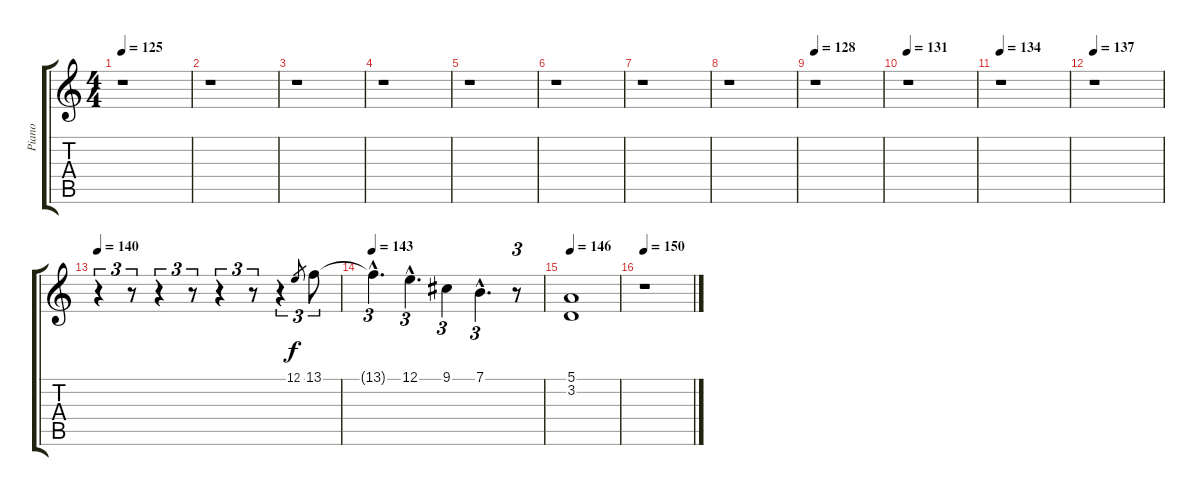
\track ("Piano" "Piano") {instrument acousticgrandpiano}
\staff {score tabs}
\tuning (E4 B3 G3 D3 A2 E2) {hide}
\ts (4 4)
\tempo 125
\clef g2
\ks c
r.1{dy f} |
r.1 |
r.1 |
r.1 |
r.1 |
r.1 |
r.1 |
r.1 |
\tempo 128
r.1 |
\tempo 131
r.1 |
\tempo 134
r.1 |
\tempo 137
r.1 |
\tempo 140
r.4{tu (3 2)} r.8{tu (3 2)} r.4{tu (3 2)} r.8{tu (3 2)} r.4{tu (3 2)} r.8{tu (3 2)} r.4{tu (3 2)} 12.1.8{gr} 13.1.8{tu (3 2)} |
\tempo 143
13.1{hac t}.4{d tu (3 2)} 12.1{hac}.4{d tu (3 2)} 9.1.4{tu (3 2)} 7.1{hac}.4{d tu (3 2)} r.8{tu (3 2)} |
\tempo 146
(5.1 3.2).1 |
\tempo 150
r.1
